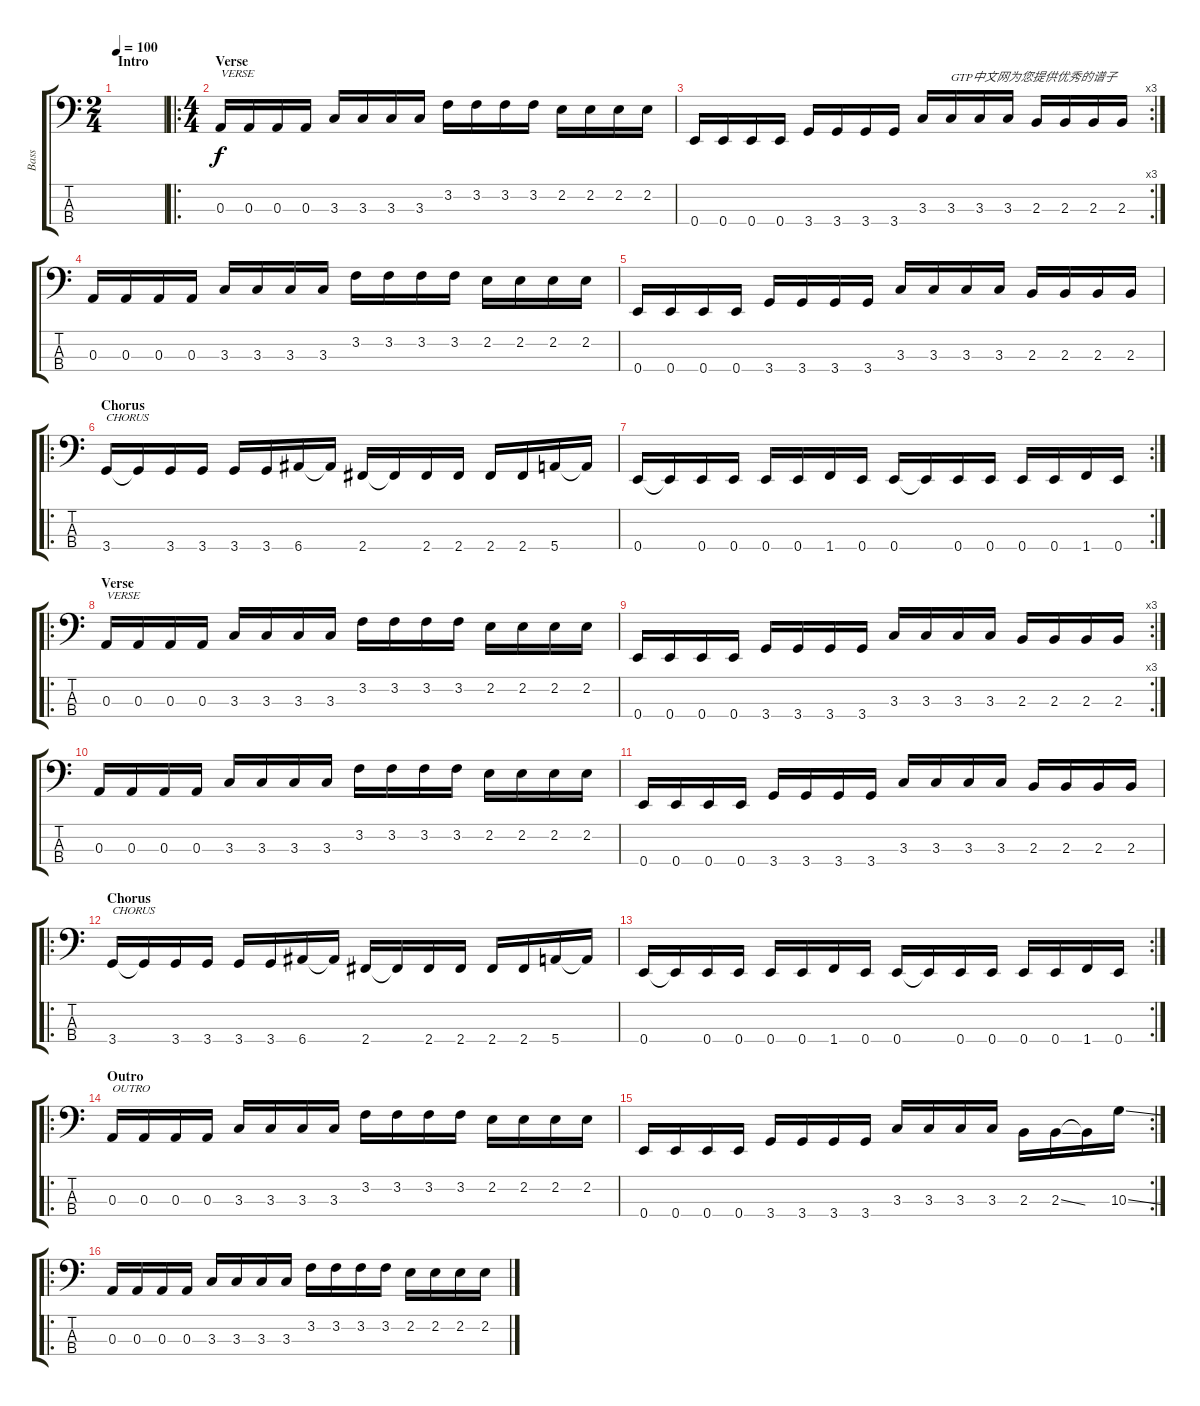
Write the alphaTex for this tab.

\track ("Bass" "Bass") {instrument electricbasspick}
\staff {score tabs}
\tuning (G2 D2 A1 E1) {hide}
\ts (2 4)
\section ("" "Intro")
\tempo 100
\clef f4
\ks c
|
\ro
\ts (4 4)
\section ("" "Verse")
0.3.16{txt "VERSE"} 0.3.16 0.3.16 0.3.16 3.3.16 3.3.16 3.3.16 3.3.16 3.2.16 3.2.16 3.2.16 3.2.16 2.2.16 2.2.16 2.2.16 2.2.16 |
\rc 3
0.4.16 0.4.16 0.4.16 0.4.16 3.4.16 3.4.16 3.4.16 3.4.16 3.3.16 3.3.16{txt "GTP中文网为您提供优秀的谱子"} 3.3.16 3.3.16 2.3.16 2.3.16 2.3.16 2.3.16 |
0.3.16 0.3.16 0.3.16 0.3.16 3.3.16 3.3.16 3.3.16 3.3.16 3.2.16 3.2.16 3.2.16 3.2.16 2.2.16 2.2.16 2.2.16 2.2.16 |
0.4.16 0.4.16 0.4.16 0.4.16 3.4.16 3.4.16 3.4.16 3.4.16 3.3.16 3.3.16 3.3.16 3.3.16 2.3.16 2.3.16 2.3.16 2.3.16 |
\ro
\section ("" "Chorus")
3.4.16{txt "CHORUS"} 3.4{t}.16 3.4.16 3.4.16 3.4.16 3.4.16 6.4.16 6.4{t}.16 2.4.16 2.4{t}.16 2.4.16 2.4.16 2.4.16 2.4.16 5.4.16 5.4{t}.16 |
\rc 2
0.4.16 0.4{t}.16 0.4.16 0.4.16 0.4.16 0.4.16 1.4.16 0.4.16 0.4.16 0.4{t}.16 0.4.16 0.4.16 0.4.16 0.4.16 1.4.16 0.4.16 |
\ro
\section ("" "Verse")
0.3.16{txt "VERSE"} 0.3.16 0.3.16 0.3.16 3.3.16 3.3.16 3.3.16 3.3.16 3.2.16 3.2.16 3.2.16 3.2.16 2.2.16 2.2.16 2.2.16 2.2.16 |
\rc 3
0.4.16 0.4.16 0.4.16 0.4.16 3.4.16 3.4.16 3.4.16 3.4.16 3.3.16 3.3.16 3.3.16 3.3.16 2.3.16 2.3.16 2.3.16 2.3.16 |
0.3.16 0.3.16 0.3.16 0.3.16 3.3.16 3.3.16 3.3.16 3.3.16 3.2.16 3.2.16 3.2.16 3.2.16 2.2.16 2.2.16 2.2.16 2.2.16 |
0.4.16 0.4.16 0.4.16 0.4.16 3.4.16 3.4.16 3.4.16 3.4.16 3.3.16 3.3.16 3.3.16 3.3.16 2.3.16 2.3.16 2.3.16 2.3.16 |
\ro
\section ("" "Chorus")
3.4.16{txt "CHORUS"} 3.4{t}.16 3.4.16 3.4.16 3.4.16 3.4.16 6.4.16 6.4{t}.16 2.4.16 2.4{t}.16 2.4.16 2.4.16 2.4.16 2.4.16 5.4.16 5.4{t}.16 |
\rc 2
0.4.16 0.4{t}.16 0.4.16 0.4.16 0.4.16 0.4.16 1.4.16 0.4.16 0.4.16 0.4{t}.16 0.4.16 0.4.16 0.4.16 0.4.16 1.4.16 0.4.16 |
\ro
\section ("" "Outro")
0.3.16{txt "OUTRO"} 0.3.16 0.3.16 0.3.16 3.3.16 3.3.16 3.3.16 3.3.16 3.2.16 3.2.16 3.2.16 3.2.16 2.2.16 2.2.16 2.2.16 2.2.16 |
\rc 2
0.4.16 0.4.16 0.4.16 0.4.16 3.4.16 3.4.16 3.4.16 3.4.16 3.3.16 3.3.16 3.3.16 3.3.16 2.3.16 2.3{ss}.16 2.3{t}.16 10.3{ss}.16 |
\ro
0.3.16 0.3.16 0.3.16 0.3.16 3.3.16 3.3.16 3.3.16 3.3.16 3.2.16 3.2.16 3.2.16 3.2.16 2.2.16 2.2.16 2.2.16 2.2.16
